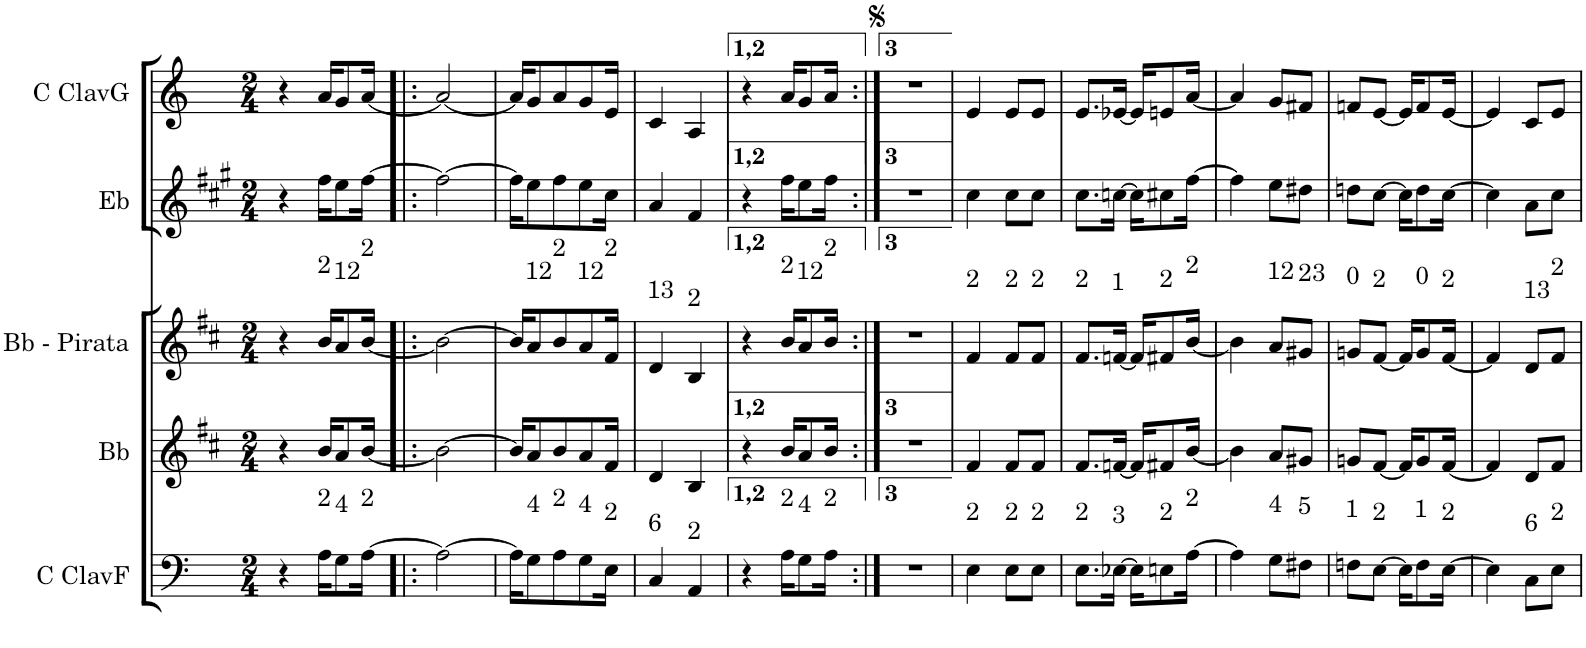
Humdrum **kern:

**kern	**kern	**kern	**kern	**kern
*part5	*part4	*part3	*part2	*part1
*staff5	*staff4	*staff3	*staff2	*staff1
*I"C ClavF	*I"Bb	*I"Bb - Pirata	*I"Eb	*I"C ClavG
*clefF4	*clefG2	*clefG2	*clefG2	*clefG2
*	*Trd1c2	*Trd1c2	*Trd5c9	*
*k[]	*k[f#c#]	*k[f#c#]	*k[f#c#g#]	*k[]
*M2/4	*M2/4	*M2/4	*M2/4	*M2/4
=1	=1	=1	=1	=1
4r	4r	4r	4r	4r
!	!	!LO:TX:a:t=2	!	!
!LO:TX:a:t=2	!	!	!	!
16A\KL	16b/KL	16b/KL	16ff#\KL	16a/KL
!	!	!LO:TX:a:t=12	!	!
!LO:TX:a:t=4	!	!	!	!
8G\	8a/	8a/	8ee\	8g/
!	!	!LO:TX:a:t=2	!	!
!LO:TX:a:t=2	!	!	!	!
[>16A\Jk	[<16b/Jk	[<16b/Jk	[>16ff#\Jk	[<16a/Jk
=2!|:	=2!|:	=2!|:	=2!|:	=2!|:
2A\_	2b\_	2b\_	2ff#\_	2a/_
=3	=3	=3	=3	=3
16A\KL]	16b/KL]	16b/KL]	16ff#\KL]	16a/KL]
!	!	!LO:TX:a:t=12	!	!
!LO:TX:a:t=4	!	!	!	!
8G\	8a/	8a/	8ee\	8g/
!	!	!LO:TX:a:t=2	!	!
!LO:TX:a:t=2	!	!	!	!
8A\	8b/	8b/	8ff#\	8a/
!	!	!LO:TX:a:t=12	!	!
!LO:TX:a:t=4	!	!	!	!
8G\	8a/	8a/	8ee\	8g/
!	!	!LO:TX:a:t=2	!	!
!LO:TX:a:t=2	!	!	!	!
16E\Jk	16f#/Jk	16f#/Jk	16cc#\Jk	16e/Jk
=4	=4	=4	=4	=4
!	!	!LO:TX:a:t=13	!	!
!LO:TX:a:t=6	!	!	!	!
4C/	4d/	4d/	4a/	4c/
!	!	!LO:TX:a:t=2	!	!
!LO:TX:a:t=2	!	!	!	!
4AA/	4B/	4B/	4f#/	4A/
=5	=5	=5	=5	=5
4r	4r	4r	4r	4r
!	!	!LO:TX:a:t=2	!	!
!LO:TX:a:t=2	!	!	!	!
16A\KL	16b/KL	16b/KL	16ff#\KL	16a/KL
!	!	!LO:TX:a:t=12	!	!
!LO:TX:a:t=4	!	!	!	!
8G\	8a/	8a/	8ee\	8g/
!	!	!LO:TX:a:t=2	!	!
!LO:TX:a:t=2	!	!	!	!
16A\Jk	16b/Jk	16b/Jk	16ff#\Jk	16a/Jk
=6:|!	=6:|!	=6:|!	=6:|!	=6:|!
2r	2r	2r	2r	2r
=7	=7	=7	=7	=7
!	!	!LO:TX:a:t=2	!	!
!LO:TX:a:t=2	!	!	!	!
4E\	4f#/	4f#/	4cc#\	4e/
!	!	!LO:TX:a:t=2	!	!
!LO:TX:a:t=2	!	!	!	!
8E\L	8f#/L	8f#/L	8cc#\L	8e/L
!	!	!LO:TX:a:t=2	!	!
!LO:TX:a:t=2	!	!	!	!
8E\J	8f#/J	8f#/J	8cc#\J	8e/J
=8	=8	=8	=8	=8
!	!	!LO:TX:a:t=2	!	!
!LO:TX:a:t=2	!	!	!	!
8.E\L	8.f#/L	8.f#/L	8.cc#\L	8.e/L
!	!	!LO:TX:a:t=1	!	!
!LO:TX:a:t=3	!	!	!	!
[>16E-X\Jk	[<16fn/Jk	[<16fn/Jk	[>16ccn\Jk	[<16e-X/Jk
16E-\KL]	16f/KL]	16f/KL]	16cc\KL]	16e-/KL]
!	!	!LO:TX:a:t=2	!	!
!LO:TX:a:t=2	!	!	!	!
8En\	8f#X/	8f#X/	8cc#X\	8en/
!	!	!LO:TX:a:t=2	!	!
!LO:TX:a:t=2	!	!	!	!
[>16A\Jk	[<16b/Jk	[<16b/Jk	[>16ff#\Jk	[<16a/Jk
=9	=9	=9	=9	=9
4A\]	4b\]	4b\]	4ff#\]	4a/]
!	!	!LO:TX:a:t=12	!	!
!LO:TX:a:t=4	!	!	!	!
8G\L	8a/L	8a/L	8ee\L	8g/L
!	!	!LO:TX:a:t=23	!	!
!LO:TX:a:t=5	!	!	!	!
8F#X\J	8g#X/J	8g#X/J	8dd#X\J	8f#X/J
=10	=10	=10	=10	=10
!	!	!LO:TX:a:t=0	!	!
!LO:TX:a:t=1	!	!	!	!
8Fn\L	8gn/L	8gn/L	8ddn\L	8fn/L
!	!	!LO:TX:a:t=2	!	!
!LO:TX:a:t=2	!	!	!	!
[>8E\J	[<8f#/J	[<8f#/J	[>8cc#\J	[<8e/J
16E\KL]	16f#/KL]	16f#/KL]	16cc#\KL]	16e/KL]
!	!	!LO:TX:a:t=0	!	!
!LO:TX:a:t=1	!	!	!	!
8F\	8g/	8g/	8dd\	8f/
!	!	!LO:TX:a:t=2	!	!
!LO:TX:a:t=2	!	!	!	!
[>16E\Jk	[<16f#/Jk	[<16f#/Jk	[>16cc#\Jk	[<16e/Jk
=11	=11	=11	=11	=11
4E\]	4f#/]	4f#/]	4cc#\]	4e/]
!	!	!LO:TX:a:t=13	!	!
!LO:TX:a:t=6	!	!	!	!
8C\L	8d/L	8d/L	8a\L	8c/L
!	!	!LO:TX:a:t=2	!	!
!LO:TX:a:t=2	!	!	!	!
8E\J	8f#/J	8f#/J	8cc#\J	8e/J
=	=	=	=	=
*-	*-	*-	*-	*-
